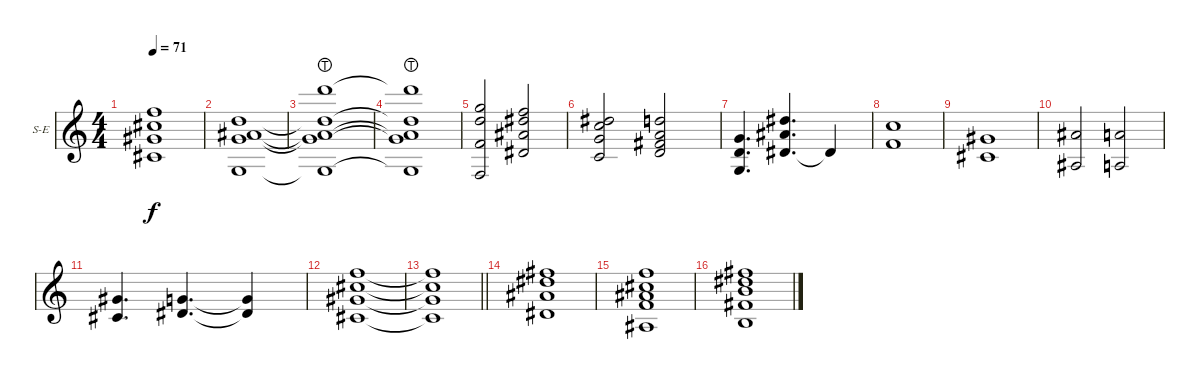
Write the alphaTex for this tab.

\defaultSystemsLayout 4
\bracketExtendMode groupsimilarinstruments
\firstSystemTrackNameOrientation horizontal
\otherSystemsTrackNameOrientation horizontal
\track ("String Ensemble" "S-E") {instrument acousticguitarsteel}
\staff {score}
\tuning (E4 B3 G3 D3 A2 E2)
\ts (4 4)
\tempo 71
\clef g2
\ks c
(4.5{t} 6.4{t} 6.3{t} 6.2{t}).1{dy f} |
(3.2 3.3 5.4 3.6).1 |
(3.2{t} 3.3{t} 5.4{t} 3.6{t} 10.1{lht}).1 |
(3.2{t} 3.3{t} 5.4{t} 3.6{t} 10.1{lht t}).1 |
(1.6 3.4 3.2 3.1).2 (6.2 8.3 8.4 6.5).2 |
(3.5 5.4 5.3 4.2).2 (3.2 2.3 4.4 5.5).2 |
(3.6 5.5 5.4).4{d} (6.5 8.4 8.3).4{d} 6.5{t}.4 |
(10.4 8.5).1 |
(4.5 6.4).1 |
(3.3 1.5).2 (0.5 2.3).2 |
(6.4 4.5).4{d} (6.5 5.4).4{d} (6.5{t} 5.4{t}).4 |
(4.5 6.4 6.3 6.2).1 |
\barLineRight lightlight
(4.5{t} 6.4{t} 6.3{t} 6.2{t}).1 |
(7.2 8.3 8.4 6.5).1 |
(6.6 8.5 8.4 6.2 6.3).1 |
(7.2 8.3 9.4 9.5 7.6).1
